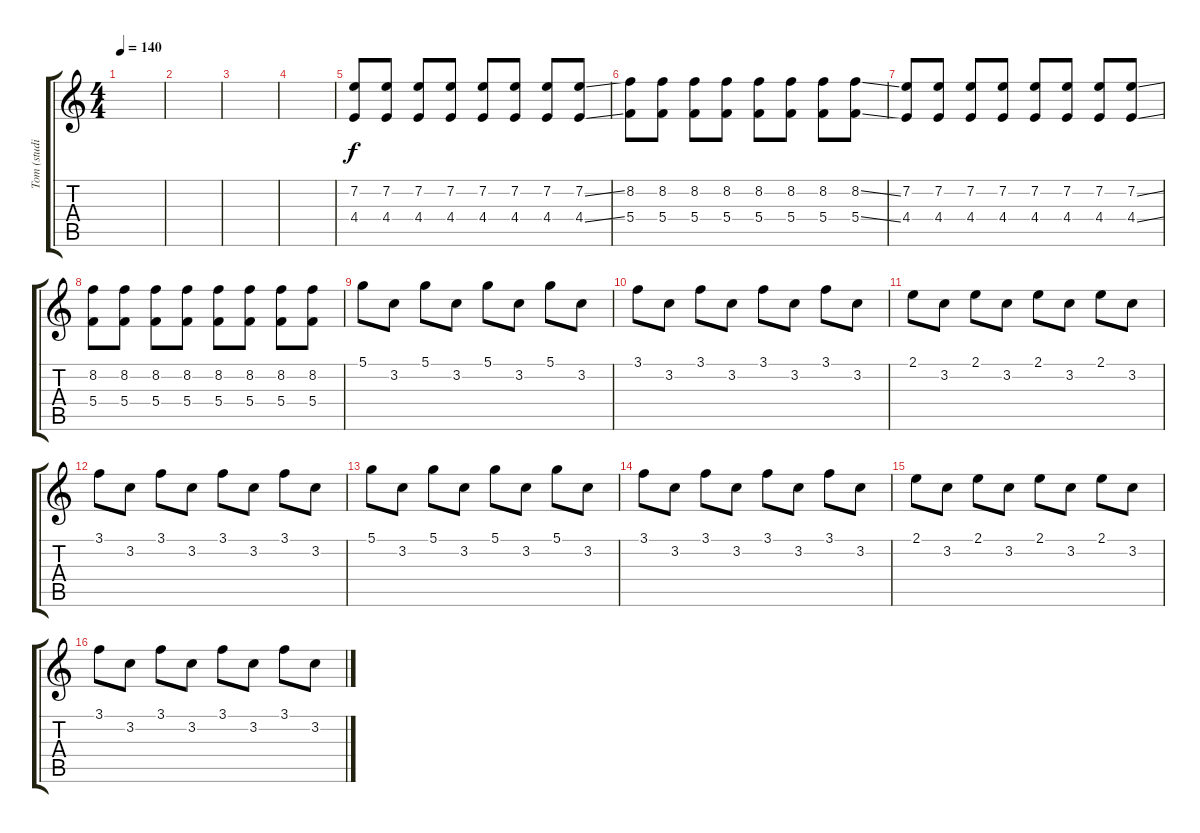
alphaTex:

\track ("Tom (studio guitar)" "Tom (studi") {instrument electricguitarjazz}
\staff {score tabs}
\tuning (D4 A3 F3 C3 G2 D2) {hide}
\ts (4 4)
\tempo 140
\clef g2
\ks c
|
|
|
|
(7.2 4.4).8{volume 12 instrument acousticguitarnylon} (7.2 4.4).8 (7.2 4.4).8 (7.2 4.4).8 (7.2 4.4).8 (7.2 4.4).8 (7.2 4.4).8 (7.2{ss} 4.4{ss}).8 |
(8.2 5.4).8 (8.2 5.4).8 (8.2 5.4).8 (8.2 5.4).8 (8.2 5.4).8 (8.2 5.4).8 (8.2 5.4).8 (8.2{ss} 5.4{ss}).8 |
(7.2 4.4).8 (7.2 4.4).8 (7.2 4.4).8 (7.2 4.4).8 (7.2 4.4).8 (7.2 4.4).8 (7.2 4.4).8 (7.2{ss} 4.4{ss}).8 |
(8.2 5.4).8 (8.2 5.4).8 (8.2 5.4).8 (8.2 5.4).8 (8.2 5.4).8 (8.2 5.4).8 (8.2 5.4).8 (8.2 5.4).8 |
5.1.8 3.2.8 5.1.8 3.2.8 5.1.8 3.2.8 5.1.8 3.2.8 |
3.1.8 3.2.8 3.1.8 3.2.8 3.1.8 3.2.8 3.1.8 3.2.8 |
2.1.8 3.2.8 2.1.8 3.2.8 2.1.8 3.2.8 2.1.8 3.2.8 |
3.1.8 3.2.8 3.1.8 3.2.8 3.1.8 3.2.8 3.1.8 3.2.8 |
5.1.8 3.2.8 5.1.8 3.2.8 5.1.8 3.2.8 5.1.8 3.2.8 |
3.1.8 3.2.8 3.1.8 3.2.8 3.1.8 3.2.8 3.1.8 3.2.8 |
2.1.8 3.2.8 2.1.8 3.2.8 2.1.8 3.2.8 2.1.8 3.2.8 |
3.1.8 3.2.8 3.1.8 3.2.8 3.1.8 3.2.8 3.1.8 3.2.8
